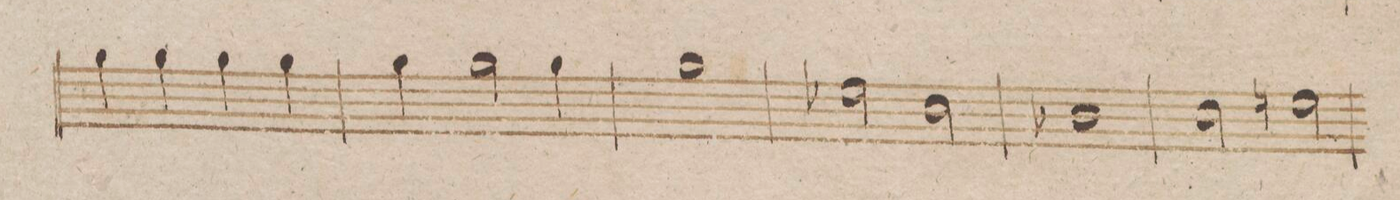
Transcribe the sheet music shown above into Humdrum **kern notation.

**kern	**dynam
*I"Clarinetto 2do in B.	*
*clefG2	*
*k[b-]	*
*met(c)	*
*M4/4	*
4ff\	.
4ff\	.
4ff\	.
4ff\	.
=203	=203
4ff\	.
2ff\	.
4ff\	.
=204	=204
1ff	.
=205	=205
2dd-X\	.
2b-\	.
=206	=206
1a-X	.
=207	=207
2b-\	.
2ddn\	.
=208	=208
*-	*-
